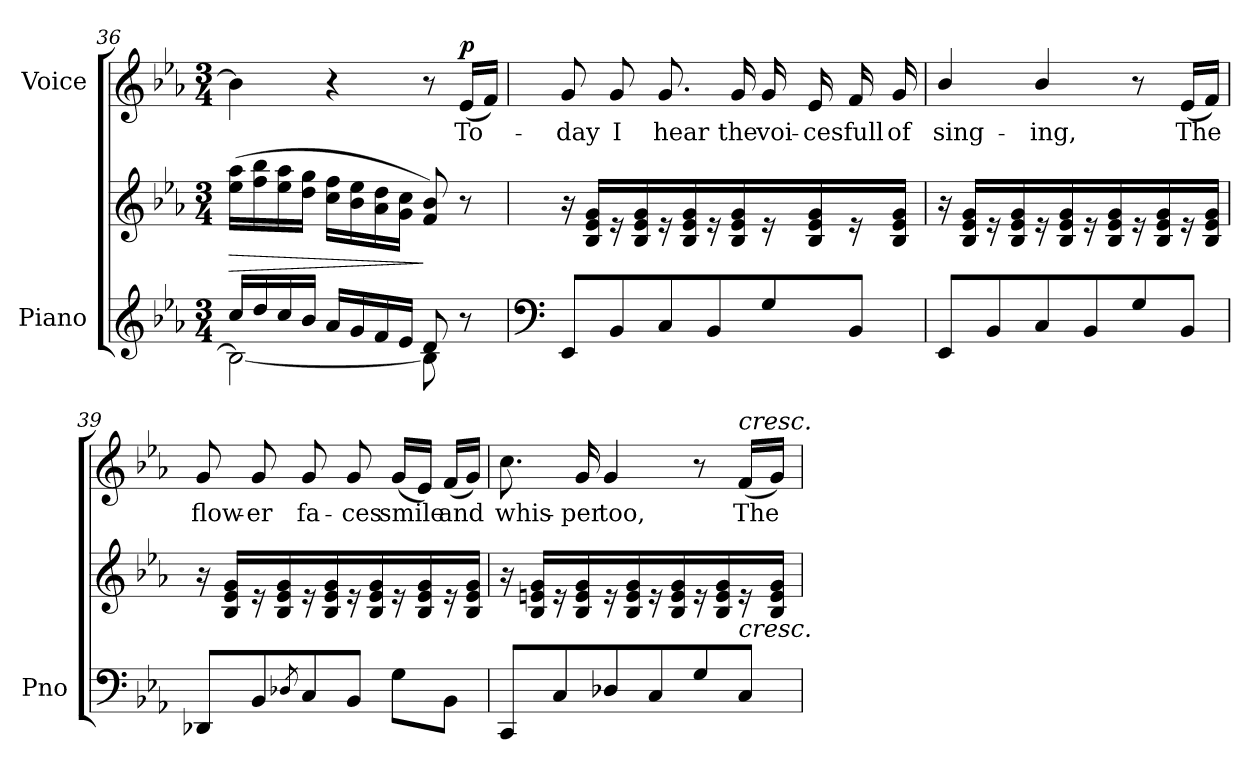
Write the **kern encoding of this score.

**kern	**kern	**dynam	**kern	**text	**dynam
*part2	*part2	*part2	*part1	*part1	*part1
*staff3	*staff2	*staff2/3	*staff1	*staff1	*staff1
*I"Piano	*	*	*I"Voice	*	*
*I'Pno	*	*	*	*	*
*clefG2	*clefG2	*	*clefG2	*	*
*k[b-e-a-]	*k[b-e-a-]	*	*k[b-e-a-]	*	*
*M3/4	*M3/4	*	*M3/4	*	*
=36	=36	=36	=36	=36	=36
*^	*	*	*	*	*
!	!	!	!LO:HP:b	!	!	!
16cc/LL	2B-\_	(>16ee-\ 16aa-\LL	>	4b-\]	.	.
16dd/	.	16ff\ 16bb-\	.	.	.	.
16cc/	.	16ee-\ 16aa-\	.	.	.	.
16b-/JJ	.	16dd\ 16gg\JJ	.	.	.	.
16a-/LL	.	16cc\ 16ff\LL	.	4r	.	.
16g/	.	16b-\ 16ee-\	.	.	.	.
16f/	.	16a-\ 16dd\	.	.	.	.
16e-/JJ	.	16g\ 16cc\JJ	.	.	.	.
8d/	8B-\]	8f/ 8b-/)	]	8r	.	.
!	!	!	!	!	!LO:LY:b	!LO:DY:a
8r	8ryy	8r	.	(<16e-/LL	To-	p
.	.	.	.	16f/JJ)	.	.
*v	*v	*	*	*	*	*
!!LO:PB:g=z
=37	=37	=37	=37	=37	=37
*clefF4	*	*	*	*	*
!	!	!	!	!LO:LY:b	!
8EE-/L	16r	.	8g/	day	.
.	16B-/ 16e-/ 16g/LL	.	.	.	.
!	!	!	!	!LO:LY:b	!
8BB-/	16r	.	8g/	I	.
.	16B-/ 16e-/ 16g/	.	.	.	.
!	!	!	!	!LO:LY:b	!
8C/	16r	.	8.g/	hear	.
.	16B-/ 16e-/ 16g/	.	.	.	.
8BB-/	16r	.	.	.	.
!	!	!	!	!LO:LY:b	!
.	16B-/ 16e-/ 16g/	.	16g/	the	.
!	!	!	!	!LO:LY:b	!
8G/	16r	.	16g/	voi-	.
!	!	!	!	!LO:LY:b	!
.	16B-/ 16e-/ 16g/	.	16e-/	-ces	.
!	!	!	!	!LO:LY:b	!
8BB-/J	16r	.	16f/	full	.
!	!	!	!	!LO:LY:b	!
.	16B-/ 16e-/ 16g/JJ	.	16g/	of	.
=38	=38	=38	=38	=38	=38
!	!	!	!	!LO:LY:b	!
8EE-/L	16r	.	4b-/	sing-	.
.	16B-/ 16e-/ 16g/LL	.	.	.	.
8BB-/	16r	.	.	.	.
.	16B-/ 16e-/ 16g/	.	.	.	.
!	!	!	!	!LO:LY:b	!
8C/	16r	.	4b-/	-ing,	.
.	16B-/ 16e-/ 16g/	.	.	.	.
8BB-/	16r	.	.	.	.
.	16B-/ 16e-/ 16g/	.	.	.	.
8G/	16r	.	8r	.	.
.	16B-/ 16e-/ 16g/	.	.	.	.
!	!	!	!	!LO:LY:b	!
8BB-/J	16r	.	(<16e-/LL	The	.
.	16B-/ 16e-/ 16g/JJ	.	16f/JJ)	.	.
!!LO:LB:g=z
=39	=39	=39	=39	=39	=39
!	!	!	!	!LO:LY:b	!
8DD-X/L	16r	.	8g/	flow-	.
.	16B-/ 16e-/ 16g/LL	.	.	.	.
!	!	!	!	!LO:LY:b	!
8BB-/	16r	.	8g/	-er	.
.	16B-/ 16e-/ 16g/	.	.	.	.
8qD-X/	.	.	.	.	.
!	!	!	!	!LO:LY:b	!
8C/	16r	.	8g/	fa-	.
.	16B-/ 16e-/ 16g/	.	.	.	.
!	!	!	!	!LO:LY:b	!
8BB-/J	16r	.	8g/	-ces	.
.	16B-/ 16e-/ 16g/	.	.	.	.
!	!	!	!	!LO:LY:b	!
8G\L	16r	.	(<16g/LL	smile	.
.	16B-/ 16e-/ 16g/	.	16e-/JJ)	.	.
!	!	!	!	!LO:LY:b	!
8BB-\J	16r	.	(<16f/LL	and	.
.	16B-/ 16e-/ 16g/JJ	.	16g/JJ)	.	.
=40	=40	=40	=40	=40	=40
!	!	!	!	!LO:LY:b	!
8CC/L	16r	.	8.cc\	whis-	.
.	16B-/ 16en/ 16g/LL	.	.	.	.
8C/	16r	.	.	.	.
!	!	!	!	!LO:LY:b	!
.	16B-/ 16e/ 16g/	.	16g/	-per	.
!	!	!	!	!LO:LY:b	!
8D-X/	16r	.	4g/	too,	.
.	16B-/ 16e/ 16g/	.	.	.	.
8C/	16r	.	.	.	.
.	16B-/ 16e/ 16g/	.	.	.	.
8G/	16r	.	8r	.	.
.	16B-/ 16e/ 16g/	.	.	.	.
!	!	!	!LO:TX:a:i:t=cresc.	!	!
!	!LO:TX:b:i:t=cresc.	!	!	!	!
!	!	!	!	!LO:LY:b	!
8C/J	16r	.	(<16f/LL	The	.
.	16B-/ 16e/ 16g/JJ	.	16g/JJ)	.	.
=	=	=	=	=	=
*-	*-	*-	*-	*-	*-
